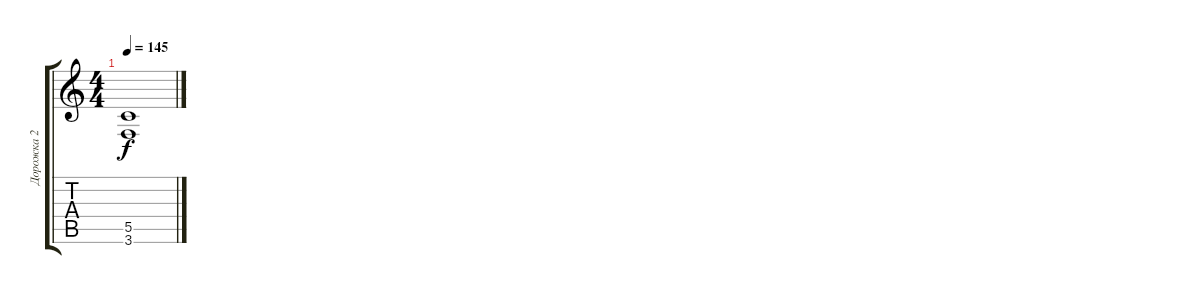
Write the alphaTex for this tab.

\track ("Дорожка 2" "Дорожка 2") {instrument distortionguitar}
\staff {score tabs}
\tuning (D4 A3 F3 C3 G2 D2) {hide}
\ts (4 4)
\tempo 145
\clef g2
\ks c
(5.5{t} 3.6{t}).1{dy f}
